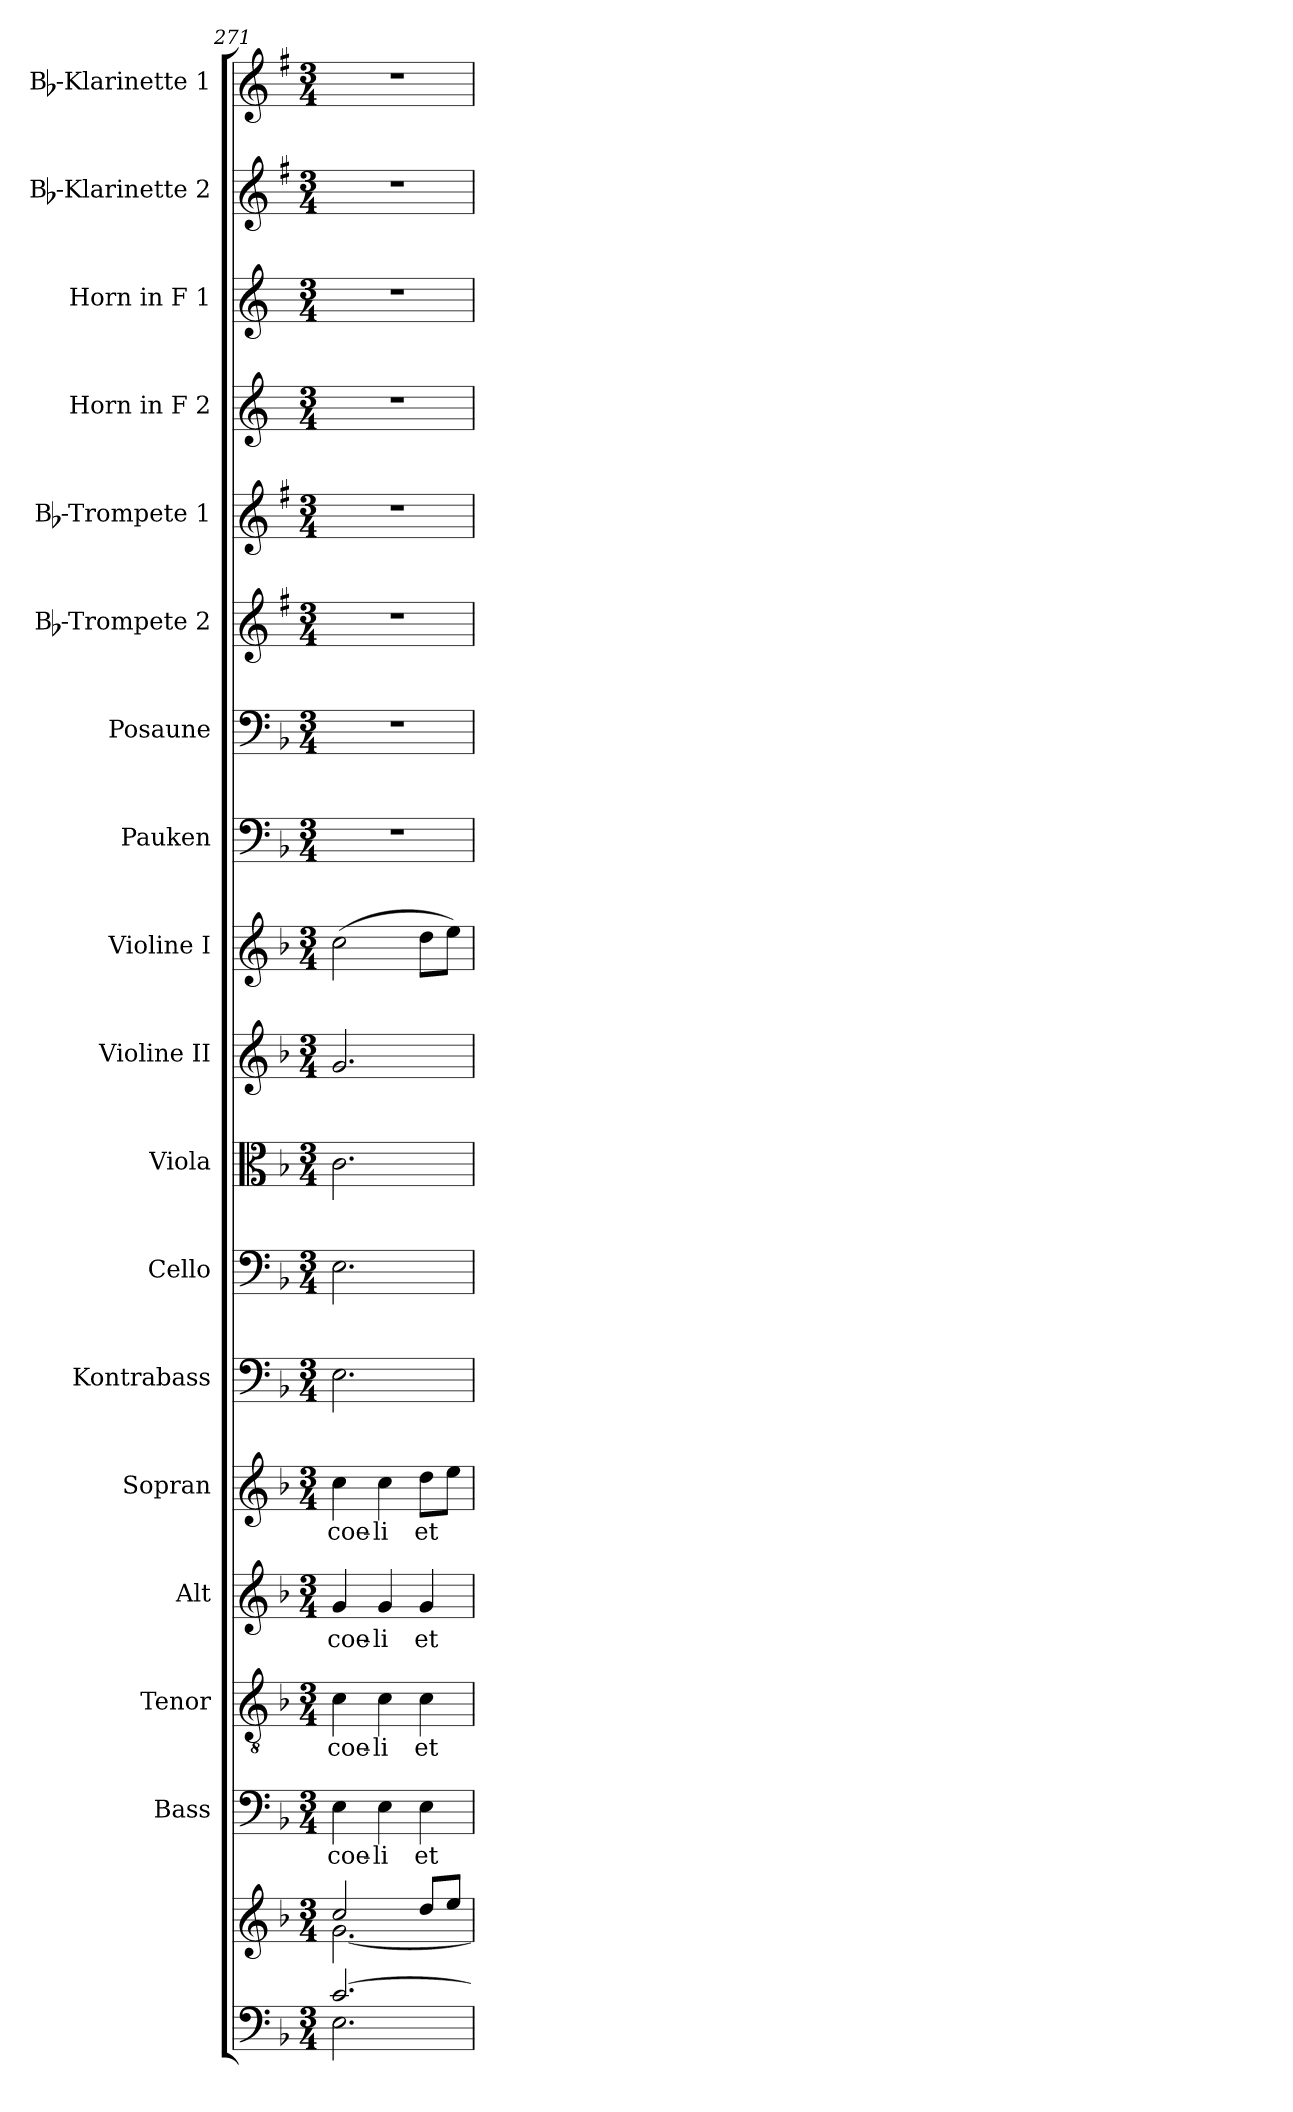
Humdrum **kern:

**kern	**kern	**kern	**text	**kern	**text	**kern	**text	**kern	**text	**kern	**kern	**kern	**kern	**kern	**kern	**kern	**kern	**kern	**kern	**kern	**kern	**kern
*part18	*part18	*part17	*part17	*part16	*part16	*part15	*part15	*part14	*part14	*part13	*part12	*part11	*part10	*part9	*part8	*part7	*part6	*part5	*part4	*part3	*part2	*part1
*staff19	*staff18	*staff17	*staff17	*staff16	*staff16	*staff15	*staff15	*staff14	*staff14	*staff13	*staff12	*staff11	*staff10	*staff9	*staff8	*staff7	*staff6	*staff5	*staff4	*staff3	*staff2	*staff1
*	*	*I"Bass	*	*I"Tenor	*	*I"Alt	*	*I"Sopran	*	*I"Kontrabass	*I"Cello	*I"Viola	*I"Violine II	*I"Violine I	*I"Pauken	*I"Posaune	*I"Bb-Trompete 2	*I"Bb-Trompete 1	*I"Horn in F 2	*I"Horn in F 1	*I"Bb-Klarinette 2	*I"Bb-Klarinette 1
*	*	*I'B.	*	*I'T.	*	*I'A.	*	*I'S.	*	*I'Kb.	*	*I'Vla.	*I'Vl. II	*I'Vl. I	*I'Pk.	*I'Pos.	*I'Bb Trp. 2	*I'Bb Trp. 1	*	*	*I'Bb Kl. 2	*I'Bb Kl. 1
*clefF4	*clefG2	*clefF4	*	*clefGv2	*	*clefG2	*	*clefG2	*	*clefF4	*clefF4	*clefC3	*clefG2	*clefG2	*clefF4	*clefF4	*clefG2	*clefG2	*clefG2	*clefG2	*clefG2	*clefG2
*	*	*	*	*	*	*	*	*	*	*ITrd7c12	*	*	*	*	*	*	*ITrd1c2	*ITrd1c2	*ITrd4c7	*ITrd4c7	*ITrd1c2	*ITrd1c2
*k[b-]	*k[b-]	*k[b-]	*	*k[b-]	*	*k[b-]	*	*k[b-]	*	*k[b-]	*k[b-]	*k[b-]	*k[b-]	*k[b-]	*k[b-]	*k[b-]	*k[b-]	*k[b-]	*k[b-]	*k[b-]	*k[b-]	*k[b-]
*F:	*F:	*F:	*	*F:	*	*F:	*	*F:	*	*F:	*F:	*F:	*F:	*F:	*F:	*F:	*F:	*F:	*F:	*F:	*F:	*F:
*M3/4	*M3/4	*M3/4	*	*M3/4	*	*M3/4	*	*M3/4	*	*M3/4	*M3/4	*M3/4	*M3/4	*M3/4	*M3/4	*M3/4	*M3/4	*M3/4	*M3/4	*M3/4	*M3/4	*M3/4
=271	=271	=271	=271	=271	=271	=271	=271	=271	=271	=271	=271	=271	=271	=271	=271	=271	=271	=271	=271	=271	=271	=271
*^	*^	*	*	*	*	*	*	*	*	*	*	*	*	*	*	*	*	*	*	*	*	*
!	!	!	!	!	!LO:LY:b	!	!LO:LY:b	!	!LO:LY:b	!	!LO:LY:b	!	!	!	!	!	!	!	!	!	!	!	!	!
[>2.c/	2.E\	2cc/	[<2.g\	4E\	coe-	4c\	coe-	4g/	coe-	4cc\	coe-	2.EE\	2.E\	2.c\	2.g/	(>2cc\	2.r	2.r	2.r	2.r	2.r	2.r	2.r	2.r
!	!	!	!	!	!LO:LY:b	!	!LO:LY:b	!	!LO:LY:b	!	!LO:LY:b	!	!	!	!	!	!	!	!	!	!	!	!	!
.	.	.	.	4E\	-li	4c\	-li	4g/	-li	4cc\	-li	.	.	.	.	.	.	.	.	.	.	.	.	.
!	!	!	!	!	!LO:LY:b	!	!LO:LY:b	!	!LO:LY:b	!	!LO:LY:b	!	!	!	!	!	!	!	!	!	!	!	!	!
.	.	8dd/L	.	4E\	et	4c\	et	4g/	et	8dd\L	et	.	.	.	.	8dd\L	.	.	.	.	.	.	.	.
.	.	8ee/J	.	.	.	.	.	.	.	8ee\J	.	.	.	.	.	8ee\J)	.	.	.	.	.	.	.	.
*v	*v	*	*	*	*	*	*	*	*	*	*	*	*	*	*	*	*	*	*	*	*	*	*	*
*	*v	*v	*	*	*	*	*	*	*	*	*	*	*	*	*	*	*	*	*	*	*	*	*
=	=	=	=	=	=	=	=	=	=	=	=	=	=	=	=	=	=	=	=	=	=	=
*-	*-	*-	*-	*-	*-	*-	*-	*-	*-	*-	*-	*-	*-	*-	*-	*-	*-	*-	*-	*-	*-	*-
